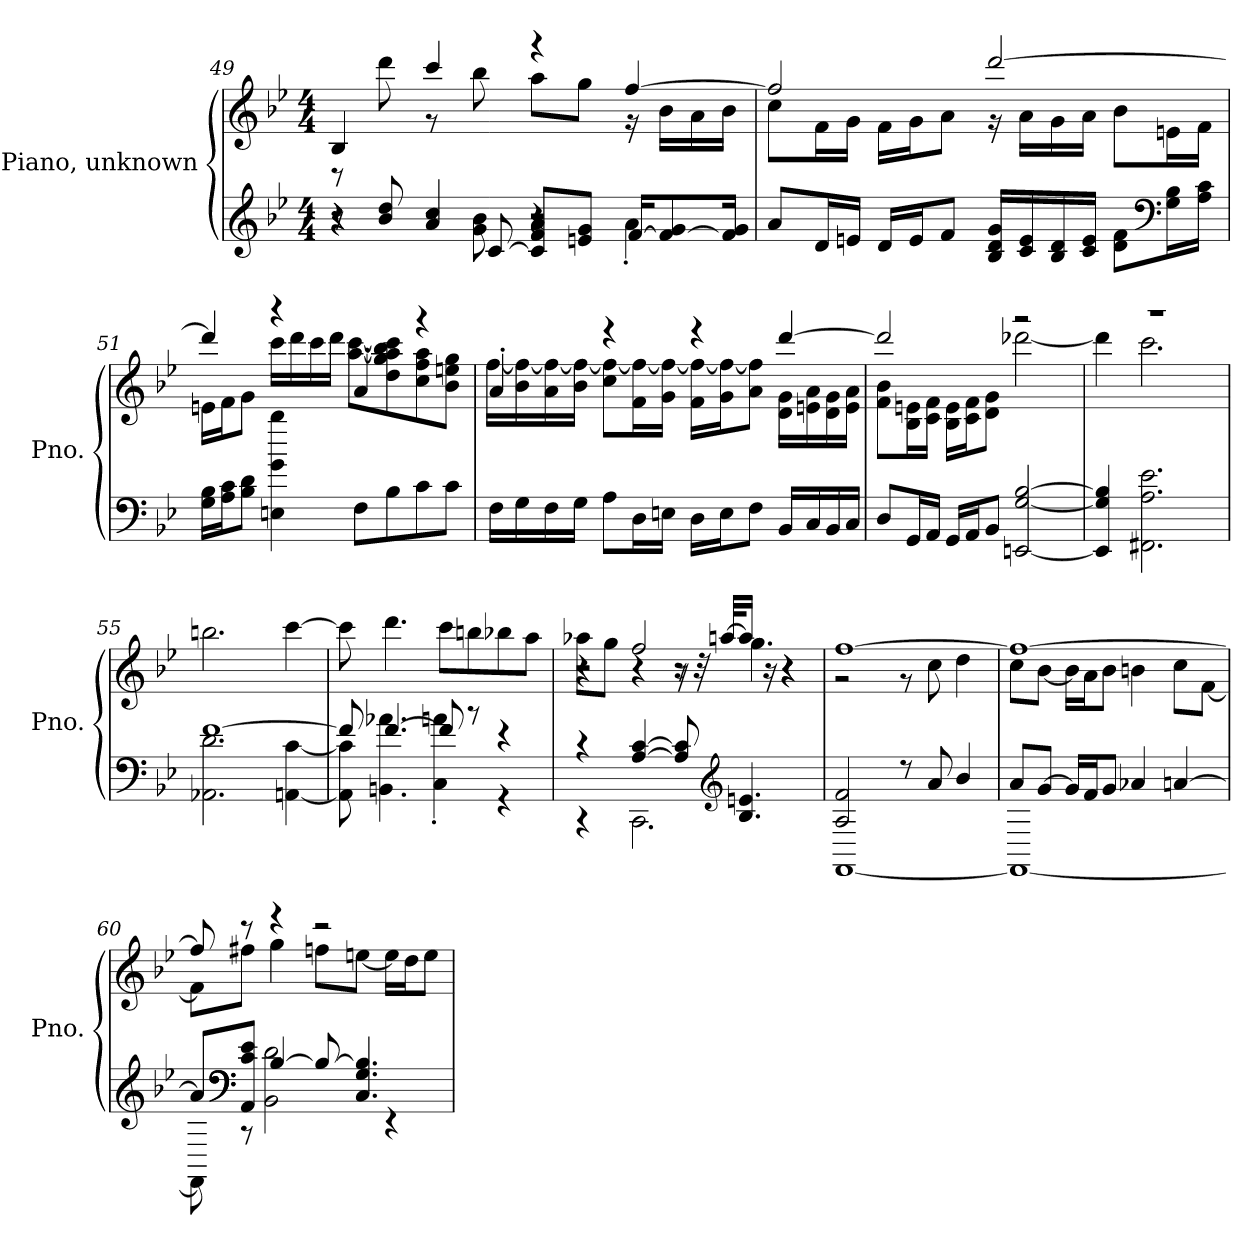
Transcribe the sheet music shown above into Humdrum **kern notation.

**kern	**kern
*part1	*part1
*staff2	*staff1
*I"Piano, unknown	*
*I'Pno.	*
*clefG2	*clefG2
*k[b-e-]	*k[b-e-]
*M4/4	*M4/4
=49	=49
*^	*^
*	*^	*	*
4r	4r	8r	4B-/	8r
.	.	8b-/ 8dd/	.	8ddd\
4a/ 4cc/	8r	8r	4ccc/	8r
.	8g\ 8b-\	[8c/	.	8bb-\
2r	4r	8c/] 8f/ 8a/L	4r	8aa\L
.	.	8en/ 8g/J	.	8gg\J
.	4a'\	[16f/KL	[4ff/	16r
.	.	8f/_ 8g/	.	16b-\LL
.	.	.	.	16a\
.	.	16f/] 16g/Jk	.	16b-\JJ
*v	*v	*v	*	*
!!LO:LB:g=z	!!
=50	=50	=50
8a/L	2ff/]	8cc\L
16d/L	.	16f\L
16en/JJ	.	16g\JJ
16d/LL	.	16f\LL
16e/J	.	16g\J
8f/J	.	8a\J
16B-/ 16d/ 16g/LL	[2ddd/	16r
16c/ 16e/	.	16a\LL
16B-/ 16d/	.	16g\
16c/ 16e/JJ	.	16a\JJ
8d\ 8f\L	.	8b-\L
*clefF4	*	*
16G\ 16B-\L	.	16en\L
16A\ 16c\JJ	.	16f\JJ
=51	=51	=51
16G\ 16B-\LL	4ddd/]	16en\LL
16A\ 16c\J	.	16f\J
8B-\ 8d\J	.	8g\J
4En\ 4g\ 4bb-\	4r	16ccc\LL
.	.	16ddd\
.	.	16ccc\
.	.	16ddd\JJ
8F\L	4a'/	[8aa\ [8ccc\L
8B-\	.	8dd\ 8gg\ 8aa\] 8bb-\ 8ccc\]
8c\	4r	8cc\ 8ff\ 8aa\
8c\J	.	8b-\ 8een\ 8gg\J
!!LO:LB:g=z	!!
=52	=52	=52
16F\LL	4a'/	[16ff\LL
16G\	.	16b-\ 16ff\_
16F\	.	16a\ 16ff\_
16G\JJ	.	16b-\ 16ff\_JJ
8A\L	4r	8cc\ 8ff\_L
16D\L	.	16f\ 16ff\_L
16En\JJ	.	16g\ 16ff\_JJ
16D\LL	4r	16f\ 16ff\_LL
16E\J	.	16g\ 16ff\_J
8F\J	.	8a\ 8ff\]J
16BB-/LL	[4ddd/	16d\ 16g\LL
16C/	.	16en\ 16a\
16BB-/	.	16d\ 16g\
16C/JJ	.	16e\ 16a\JJ
=53	=53	=53
8D/L	2ddd/]	8f\ 8b-\L
16GG/L	.	16B-\ 16en\L
16AA/JJ	.	16c\ 16f\JJ
16GG/LL	.	16B-\ 16e\LL
16AA/J	.	16c\ 16f\J
8BB-/J	.	8d\ 8g\J
[2EEn/ [2G/ [2B-/	2r	[2ddd-X\
=54	=54	=54
4EE/] 4G/] 4B-/]	1r	4ddd-\]
2.FF#X\ 2.A\ 2.e-\	.	2.ccc\
*	*v	*v
=55	=55
*^	*
[1f	2.AA-X\ 2.d\	2.bbn\
.	[4AAn\ [4c\	[4ccc\
!!LO:LB:g=z
=56	=56	=56
8f/]	8AA\] 8c\]	8ccc\]
[4.f/	4.BBn\ 4.a-X\	4.ddd\
8f/]	4C\' 4an\'	8ccc\L
8r	.	8bbn\
4r	4r	8bb-X\
.	.	8aa\J
=57	=57	=57
*	*	*^
*	*	*	*^
4r	4r	2r	8aa-X\L	4r
.	.	.	8gg\J	.
[4A/ [4c/	2.CC\	.	4r	2ff/
8A/] 8c/]	.	16r	8r	.
.	.	32r	.	.
.	.	[32aan/KLL	.	.
*clefG2	*	*	*	*
4.B-/ 4.en/	.	16aa/JJ]	4.gg\	.
.	.	16r	.	.
.	.	4r	.	4r
*	*	*	*v	*v
=58	=58	=58	=58
2A/ 2f/	[1FF	[1ff	2r
8r	.	.	8r
8a/	.	.	8cc\
4b-/	.	.	4dd\
=59	=59	=59	=59
8a/L	1FF_	1ff_	8cc\L
[8g/J	.	.	[8b-\J
16g/LL]	.	.	16b-\LL]
16f/J	.	.	16a\J
8g/J	.	.	8b-\J
4a-X/	.	.	4bn\
[4an/	.	.	8cc\L
.	.	.	[8f\J
!!LO:LB:g=z	!!
=60	=60	=60	=60
8a/L]	8FF\]	8ff/]	8f\L]
*clefF4	*	*	*
8AA/ 8c/ 8e-/J	8r	8r	8ff#X\J
[4B-/	2BB-\ 2d\	4r	4gg\
8B-/_	.	2r	8ffn\L
4.C/ 4.G/ 4.B-/]	.	.	[8een\J
.	4r	.	16ee\LL]
.	.	.	16dd\J
.	.	.	8ee\J
*v	*v	*	*
*	*v	*v
=	=
*-	*-
